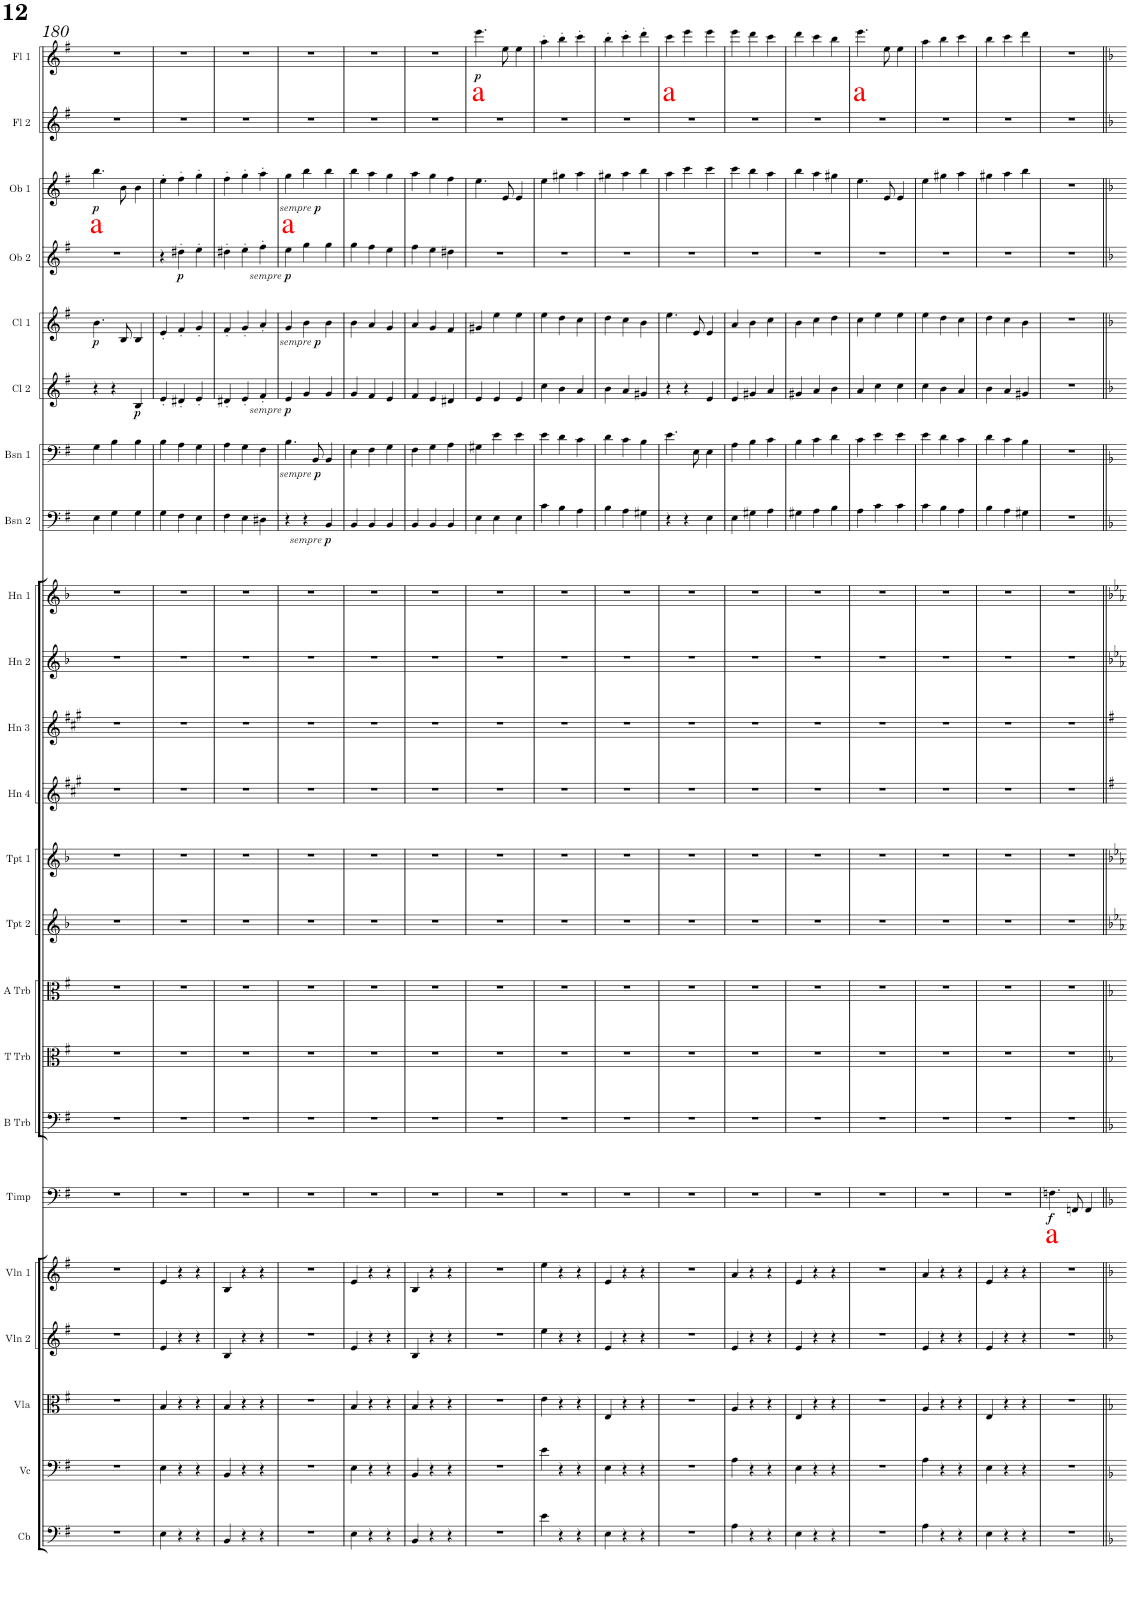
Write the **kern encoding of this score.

**kern	**kern	**kern	**kern	**kern	**kern	**text	**dynam	**kern	**kern	**kern	**kern	**kern	**kern	**kern	**kern	**kern	**kern	**dynam	**kern	**dynam	**kern	**dynam	**kern	**dynam	**kern	**dynam	**kern	**text	**dynam	**kern	**kern	**text	**dynam
*part23	*part22	*part21	*part20	*part19	*part18	*part18	*part18	*part17	*part16	*part15	*part14	*part13	*part12	*part11	*part10	*part9	*part8	*part8	*part7	*part7	*part6	*part6	*part5	*part5	*part4	*part4	*part3	*part3	*part3	*part2	*part1	*part1	*part1
*staff23	*staff22	*staff21	*staff20	*staff19	*staff18	*staff18	*staff18	*staff17	*staff16	*staff15	*staff14	*staff13	*staff12	*staff11	*staff10	*staff9	*staff8	*staff8	*staff7	*staff7	*staff6	*staff6	*staff5	*staff5	*staff4	*staff4	*staff3	*staff3	*staff3	*staff2	*staff1	*staff1	*staff1
*I"Contrabass	*I"Violoncello	*I"Viola	*I"Violin 2	*I"Violin 1	*I"F, F Timpani	*	*	*I"Bass Trombone	*I"Tenor Trombone	*I"Alto Trombone	*I"D Trumpet 2	*I"D Trumpet 1	*I"Bb (basso) Horn 4	*I"Bb (basso) Horn 3	*I"D Horn 2	*I"D Horn 1	*I"Bassoon 2	*	*I"Bassoon 1	*	*I"C Clarinet 2	*	*I"C Clarinet 1	*	*I"Oboe 2	*	*I"Oboe 1	*	*	*I"Flute 2	*I"Flute 1	*	*
*I'Cb	*I'Vc	*I'Vla	*I'Vln 2	*I'Vln 1	*I'Timp	*	*	*I'B Trb	*I'T Trb	*I'A Trb	*I'Tpt 2	*I'Tpt 1	*I'Hn 4	*I'Hn 3	*I'Hn 2	*I'Hn 1	*I'Bsn 2	*	*I'Bsn 1	*	*I'Cl 2	*	*I'Cl 1	*	*I'Ob 2	*	*I'Ob 1	*	*	*I'Fl 2	*I'Fl 1	*	*
!!LO:PB:g=z
*clefF4	*clefF4	*clefC3	*clefG2	*clefG2	*clefF4	*	*	*clefF4	*clefC3	*clefC3	*clefG2	*clefG2	*clefG2	*clefG2	*clefG2	*clefG2	*clefF4	*	*clefF4	*	*clefG2	*	*clefG2	*	*clefG2	*	*clefG2	*	*	*clefG2	*clefG2	*	*
*Trd7c12	*	*	*	*	*	*	*	*	*	*	*Trd-1c-2	*Trd-1c-2	*Trd8c14	*Trd8c14	*Trd6c10	*Trd6c10	*	*	*	*	*Trd1c2	*	*Trd1c2	*	*	*	*	*	*	*	*	*	*
*k[f#]	*k[f#]	*k[f#]	*k[f#]	*k[f#]	*k[f#]	*	*	*k[f#]	*k[f#]	*k[f#]	*k[b-]	*k[b-]	*k[f#c#g#]	*k[f#c#g#]	*k[b-]	*k[b-]	*k[f#]	*	*k[f#]	*	*k[f#]	*	*k[f#]	*	*k[f#]	*	*k[f#]	*	*	*k[f#]	*k[f#]	*	*
*M3/4	*M3/4	*M3/4	*M3/4	*M3/4	*M3/4	*	*	*M3/4	*M3/4	*M3/4	*M3/4	*M3/4	*M3/4	*M3/4	*M3/4	*M3/4	*M3/4	*	*M3/4	*	*M3/4	*	*M3/4	*	*M3/4	*	*M3/4	*	*	*M3/4	*M3/4	*	*
=180	=180	=180	=180	=180	=180	=180	=180	=180	=180	=180	=180	=180	=180	=180	=180	=180	=180	=180	=180	=180	=180	=180	=180	=180	=180	=180	=180	=180	=180	=180	=180	=180	=180
!	!	!	!	!	!	!	!	!	!	!	!	!	!	!	!	!	!	!	!	!	!	!	!	!LO:DY:b	!	!	!	!LO:LY:b:color=#FF0000	!LO:DY:b	!	!	!	!
2.r	2.r	2.r	2.r	2.r	2.r	.	.	2.r	2.r	2.r	2.r	2.r	2.r	2.r	2.r	2.r	4E'\	.	4G'\	.	4r	.	4.b\	p	2.r	.	4.bb\	a	p	2.r	2.r	.	.
.	.	.	.	.	.	.	.	.	.	.	.	.	.	.	.	.	4G'\	.	4B'\	.	4r	.	.	.	.	.	.	.	.	.	.	.	.
.	.	.	.	.	.	.	.	.	.	.	.	.	.	.	.	.	.	.	.	.	.	.	8B/	.	.	.	8b\	.	.	.	.	.	.
!	!	!	!	!	!	!	!	!	!	!	!	!	!	!	!	!	!	!	!	!	!	!LO:DY:b	!	!	!	!	!	!	!	!	!	!	!
.	.	.	.	.	.	.	.	.	.	.	.	.	.	.	.	.	4G'\	.	4B'\	.	4B/	p	4B/	.	.	.	4b\	.	.	.	.	.	.
=181	=181	=181	=181	=181	=181	=181	=181	=181	=181	=181	=181	=181	=181	=181	=181	=181	=181	=181	=181	=181	=181	=181	=181	=181	=181	=181	=181	=181	=181	=181	=181	=181	=181
4E\	4E\	4B/	4e/	4e/	2.r	.	.	2.r	2.r	2.r	2.r	2.r	2.r	2.r	2.r	2.r	4G'\	.	4B'\	.	4e'/	.	4e'/	.	4r	.	4ee'\	.	.	2.r	2.r	.	.
!	!	!	!	!	!	!	!	!	!	!	!	!	!	!	!	!	!	!	!	!	!	!	!	!	!	!LO:DY:b	!	!	!	!	!	!	!
4r	4r	4r	4r	4r	.	.	.	.	.	.	.	.	.	.	.	.	4F#'\	.	4A'\	.	4d#X'/	.	4f#'/	.	4dd#X'\	p	4ff#'\	.	.	.	.	.	.
4r	4r	4r	4r	4r	.	.	.	.	.	.	.	.	.	.	.	.	4E'\	.	4G'\	.	4e'/	.	4g'/	.	4ee'\	.	4gg'\	.	.	.	.	.	.
=182	=182	=182	=182	=182	=182	=182	=182	=182	=182	=182	=182	=182	=182	=182	=182	=182	=182	=182	=182	=182	=182	=182	=182	=182	=182	=182	=182	=182	=182	=182	=182	=182	=182
4BB/	4BB/	4B/	4B/	4B/	2.r	.	.	2.r	2.r	2.r	2.r	2.r	2.r	2.r	2.r	2.r	4F#'\	.	4A'\	.	4d#X'/	.	4f#'/	.	4dd#X'\	.	4ff#'\	.	.	2.r	2.r	.	.
4r	4r	4r	4r	4r	.	.	.	.	.	.	.	.	.	.	.	.	4E'\	.	4G'\	.	4e'/	.	4g'/	.	4ee'\	.	4gg'\	.	.	.	.	.	.
4r	4r	4r	4r	4r	.	.	.	.	.	.	.	.	.	.	.	.	4D#X'\	.	4F#'\	.	4f#'/	.	4a'/	.	4ff#'\	.	4aa'\	.	.	.	.	.	.
=183	=183	=183	=183	=183	=183	=183	=183	=183	=183	=183	=183	=183	=183	=183	=183	=183	=183	=183	=183	=183	=183	=183	=183	=183	=183	=183	=183	=183	=183	=183	=183	=183	=183
!	!	!	!	!	!	!	!	!	!	!	!	!	!	!	!	!	!	!	!	!LO:DY:b	!	!	!	!	!	!	!	!LO:LY:b:color=#FF0000	!	!	!	!	!
!	!	!	!	!	!	!	!	!	!	!	!	!	!	!	!	!	!	!	!	!LO:DY:n=1:b	!	!LO:DY:b	!	!	!	!	!	!	!	!	!	!	!
!	!	!	!	!	!	!	!	!	!	!	!	!	!	!	!	!	!	!	!	!	!	!LO:DY:n=1:b	!	!LO:DY:b	!	!	!	!	!	!	!	!	!
!	!	!	!	!	!	!	!	!	!	!	!	!	!	!	!	!	!	!	!	!	!	!	!	!LO:DY:n=1:b	!	!LO:DY:b	!	!	!	!	!	!	!
!	!	!	!	!	!	!	!	!	!	!	!	!	!	!	!	!	!	!	!	!	!	!	!	!	!	!LO:DY:n=1:b	!	!	!LO:DY:b	!	!	!	!
!	!	!	!	!	!	!	!	!	!	!	!	!	!	!	!	!	!	!	!	!	!	!	!	!	!	!	!	!	!LO:DY:n=1:b	!	!	!	!
2.r	2.r	2.r	2.r	2.r	2.r	.	.	2.r	2.r	2.r	2.r	2.r	2.r	2.r	2.r	2.r	4r	.	4.B\	other-dynamics p	4e'/	other-dynamics p	4g'/	other-dynamics p	4ee'\	other-dynamics p	4gg'\	a	other-dynamics p	2.r	2.r	.	.
.	.	.	.	.	.	.	.	.	.	.	.	.	.	.	.	.	4r	.	.	.	4g'/	.	4b'\	.	4gg'\	.	4bb'\	.	.	.	.	.	.
.	.	.	.	.	.	.	.	.	.	.	.	.	.	.	.	.	.	.	8BB/	.	.	.	.	.	.	.	.	.	.	.	.	.	.
!	!	!	!	!	!	!	!	!	!	!	!	!	!	!	!	!	!	!LO:DY:b	!	!	!	!	!	!	!	!	!	!	!	!	!	!	!
!	!	!	!	!	!	!	!	!	!	!	!	!	!	!	!	!	!	!LO:DY:n=1:b	!	!	!	!	!	!	!	!	!	!	!	!	!	!	!
.	.	.	.	.	.	.	.	.	.	.	.	.	.	.	.	.	4BB/	other-dynamics p	4BB/	.	4g'/	.	4b'\	.	4gg'\	.	4bb'\	.	.	.	.	.	.
=184	=184	=184	=184	=184	=184	=184	=184	=184	=184	=184	=184	=184	=184	=184	=184	=184	=184	=184	=184	=184	=184	=184	=184	=184	=184	=184	=184	=184	=184	=184	=184	=184	=184
4E\	4E\	4B/	4e/	4e/	2.r	.	.	2.r	2.r	2.r	2.r	2.r	2.r	2.r	2.r	2.r	4BB'/	.	4E'\	.	4g'/	.	4b'\	.	4gg'\	.	4bb'\	.	.	2.r	2.r	.	.
4r	4r	4r	4r	4r	.	.	.	.	.	.	.	.	.	.	.	.	4BB'/	.	4F#'\	.	4f#'/	.	4a'/	.	4ff#'\	.	4aa'\	.	.	.	.	.	.
4r	4r	4r	4r	4r	.	.	.	.	.	.	.	.	.	.	.	.	4BB'/	.	4G'\	.	4e'/	.	4g'/	.	4ee'\	.	4gg'\	.	.	.	.	.	.
=185	=185	=185	=185	=185	=185	=185	=185	=185	=185	=185	=185	=185	=185	=185	=185	=185	=185	=185	=185	=185	=185	=185	=185	=185	=185	=185	=185	=185	=185	=185	=185	=185	=185
4BB/	4BB/	4B/	4B/	4B/	2.r	.	.	2.r	2.r	2.r	2.r	2.r	2.r	2.r	2.r	2.r	4BB'/	.	4F#'\	.	4f#'/	.	4a'/	.	4ff#'\	.	4aa'\	.	.	2.r	2.r	.	.
4r	4r	4r	4r	4r	.	.	.	.	.	.	.	.	.	.	.	.	4BB'/	.	4G'\	.	4e'/	.	4g'/	.	4ee'\	.	4gg'\	.	.	.	.	.	.
4r	4r	4r	4r	4r	.	.	.	.	.	.	.	.	.	.	.	.	4BB'/	.	4A'\	.	4d#X'/	.	4f#'/	.	4dd#X'\	.	4ff#'\	.	.	.	.	.	.
=186	=186	=186	=186	=186	=186	=186	=186	=186	=186	=186	=186	=186	=186	=186	=186	=186	=186	=186	=186	=186	=186	=186	=186	=186	=186	=186	=186	=186	=186	=186	=186	=186	=186
!	!	!	!	!	!	!	!	!	!	!	!	!	!	!	!	!	!	!	!	!	!	!	!	!	!	!	!	!	!	!	!	!LO:LY:b:color=#FF0000	!LO:DY:b
2.r	2.r	2.r	2.r	2.r	2.r	.	.	2.r	2.r	2.r	2.r	2.r	2.r	2.r	2.r	2.r	4E'\	.	4G#X'\	.	4e'/	.	4g#X'/	.	2.r	.	4.ee\	.	.	2.r	4.eee\	a	p
.	.	.	.	.	.	.	.	.	.	.	.	.	.	.	.	.	4E'\	.	4e'\	.	4e'/	.	4ee'\	.	.	.	.	.	.	.	.	.	.
.	.	.	.	.	.	.	.	.	.	.	.	.	.	.	.	.	.	.	.	.	.	.	.	.	.	.	8e/	.	.	.	8ee\	.	.
.	.	.	.	.	.	.	.	.	.	.	.	.	.	.	.	.	4E'\	.	4e'\	.	4e'/	.	4ee'\	.	.	.	4e/	.	.	.	4ee\	.	.
=187	=187	=187	=187	=187	=187	=187	=187	=187	=187	=187	=187	=187	=187	=187	=187	=187	=187	=187	=187	=187	=187	=187	=187	=187	=187	=187	=187	=187	=187	=187	=187	=187	=187
4e\	4e\	4e\	4ee\	4ee\	2.r	.	.	2.r	2.r	2.r	2.r	2.r	2.r	2.r	2.r	2.r	4c'\	.	4e'\	.	4cc'\	.	4ee'\	.	2.r	.	4ee'\	.	.	2.r	4aa'\	.	.
4r	4r	4r	4r	4r	.	.	.	.	.	.	.	.	.	.	.	.	4B'\	.	4d'\	.	4b'\	.	4dd'\	.	.	.	4gg#X'\	.	.	.	4bb'\	.	.
4r	4r	4r	4r	4r	.	.	.	.	.	.	.	.	.	.	.	.	4A'\	.	4c'\	.	4a'/	.	4cc'\	.	.	.	4aa'\	.	.	.	4ccc'\	.	.
=188	=188	=188	=188	=188	=188	=188	=188	=188	=188	=188	=188	=188	=188	=188	=188	=188	=188	=188	=188	=188	=188	=188	=188	=188	=188	=188	=188	=188	=188	=188	=188	=188	=188
4E\	4E\	4E/	4e/	4e/	2.r	.	.	2.r	2.r	2.r	2.r	2.r	2.r	2.r	2.r	2.r	4B'\	.	4d'\	.	4b'\	.	4dd'\	.	2.r	.	4gg#X'\	.	.	2.r	4bb'\	.	.
4r	4r	4r	4r	4r	.	.	.	.	.	.	.	.	.	.	.	.	4A'\	.	4c'\	.	4a'/	.	4cc'\	.	.	.	4aa'\	.	.	.	4ccc'\	.	.
4r	4r	4r	4r	4r	.	.	.	.	.	.	.	.	.	.	.	.	4G#X'\	.	4B'\	.	4g#X'/	.	4b'\	.	.	.	4bb'\	.	.	.	4ddd'\	.	.
=189	=189	=189	=189	=189	=189	=189	=189	=189	=189	=189	=189	=189	=189	=189	=189	=189	=189	=189	=189	=189	=189	=189	=189	=189	=189	=189	=189	=189	=189	=189	=189	=189	=189
!	!	!	!	!	!	!	!	!	!	!	!	!	!	!	!	!	!	!	!	!	!	!	!	!	!	!	!	!	!	!	!	!LO:LY:b:color=#FF0000	!
2.r	2.r	2.r	2.r	2.r	2.r	.	.	2.r	2.r	2.r	2.r	2.r	2.r	2.r	2.r	2.r	4r	.	4.e\	.	4r	.	4.ee\	.	2.r	.	4aa'\	.	.	2.r	4ccc'\	a	.
.	.	.	.	.	.	.	.	.	.	.	.	.	.	.	.	.	4r	.	.	.	4r	.	.	.	.	.	4ccc'\	.	.	.	4eee'\	.	.
.	.	.	.	.	.	.	.	.	.	.	.	.	.	.	.	.	.	.	8E\	.	.	.	8e/	.	.	.	.	.	.	.	.	.	.
.	.	.	.	.	.	.	.	.	.	.	.	.	.	.	.	.	4E\	.	4E\	.	4e/	.	4e/	.	.	.	4ccc'\	.	.	.	4eee'\	.	.
=190	=190	=190	=190	=190	=190	=190	=190	=190	=190	=190	=190	=190	=190	=190	=190	=190	=190	=190	=190	=190	=190	=190	=190	=190	=190	=190	=190	=190	=190	=190	=190	=190	=190
4A\	4A\	4A/	4e/	4a/	2.r	.	.	2.r	2.r	2.r	2.r	2.r	2.r	2.r	2.r	2.r	4E'\	.	4A'\	.	4e'/	.	4a'/	.	2.r	.	4ccc'\	.	.	2.r	4eee'\	.	.
4r	4r	4r	4r	4r	.	.	.	.	.	.	.	.	.	.	.	.	4G#X'\	.	4B'\	.	4g#X'/	.	4b'\	.	.	.	4bb'\	.	.	.	4ddd'\	.	.
4r	4r	4r	4r	4r	.	.	.	.	.	.	.	.	.	.	.	.	4A'\	.	4c'\	.	4a'/	.	4cc'\	.	.	.	4aa'\	.	.	.	4ccc'\	.	.
=191	=191	=191	=191	=191	=191	=191	=191	=191	=191	=191	=191	=191	=191	=191	=191	=191	=191	=191	=191	=191	=191	=191	=191	=191	=191	=191	=191	=191	=191	=191	=191	=191	=191
4E\	4E\	4E/	4e/	4e/	2.r	.	.	2.r	2.r	2.r	2.r	2.r	2.r	2.r	2.r	2.r	4G#X'\	.	4B'\	.	4g#X'/	.	4b'\	.	2.r	.	4bb'\	.	.	2.r	4ddd'\	.	.
4r	4r	4r	4r	4r	.	.	.	.	.	.	.	.	.	.	.	.	4A'\	.	4c'\	.	4a'/	.	4cc'\	.	.	.	4aa'\	.	.	.	4ccc'\	.	.
4r	4r	4r	4r	4r	.	.	.	.	.	.	.	.	.	.	.	.	4B'\	.	4d'\	.	4b'\	.	4dd'\	.	.	.	4gg#X'\	.	.	.	4bb'\	.	.
=192	=192	=192	=192	=192	=192	=192	=192	=192	=192	=192	=192	=192	=192	=192	=192	=192	=192	=192	=192	=192	=192	=192	=192	=192	=192	=192	=192	=192	=192	=192	=192	=192	=192
!	!	!	!	!	!	!	!	!	!	!	!	!	!	!	!	!	!	!	!	!	!	!	!	!	!	!	!	!	!	!	!	!LO:LY:b:color=#FF0000	!
2.r	2.r	2.r	2.r	2.r	2.r	.	.	2.r	2.r	2.r	2.r	2.r	2.r	2.r	2.r	2.r	4A'\	.	4c'\	.	4a'/	.	4cc'\	.	2.r	.	4.ee\	.	.	2.r	4.eee\	a	.
.	.	.	.	.	.	.	.	.	.	.	.	.	.	.	.	.	4c'\	.	4e'\	.	4cc'\	.	4ee'\	.	.	.	.	.	.	.	.	.	.
.	.	.	.	.	.	.	.	.	.	.	.	.	.	.	.	.	.	.	.	.	.	.	.	.	.	.	8e/	.	.	.	8ee\	.	.
.	.	.	.	.	.	.	.	.	.	.	.	.	.	.	.	.	4c'\	.	4e'\	.	4cc'\	.	4ee'\	.	.	.	4e/	.	.	.	4ee\	.	.
=193	=193	=193	=193	=193	=193	=193	=193	=193	=193	=193	=193	=193	=193	=193	=193	=193	=193	=193	=193	=193	=193	=193	=193	=193	=193	=193	=193	=193	=193	=193	=193	=193	=193
4A\	4A\	4A/	4e/	4a/	2.r	.	.	2.r	2.r	2.r	2.r	2.r	2.r	2.r	2.r	2.r	4c'\	.	4e'\	.	4cc'\	.	4ee'\	.	2.r	.	4ee'\	.	.	2.r	4aa'\	.	.
4r	4r	4r	4r	4r	.	.	.	.	.	.	.	.	.	.	.	.	4B'\	.	4d'\	.	4b'\	.	4dd'\	.	.	.	4gg#X'\	.	.	.	4bb'\	.	.
4r	4r	4r	4r	4r	.	.	.	.	.	.	.	.	.	.	.	.	4A'\	.	4c'\	.	4a'/	.	4cc'\	.	.	.	4aa'\	.	.	.	4ccc'\	.	.
=194	=194	=194	=194	=194	=194	=194	=194	=194	=194	=194	=194	=194	=194	=194	=194	=194	=194	=194	=194	=194	=194	=194	=194	=194	=194	=194	=194	=194	=194	=194	=194	=194	=194
4E\	4E\	4E/	4e/	4e/	2.r	.	.	2.r	2.r	2.r	2.r	2.r	2.r	2.r	2.r	2.r	4B'\	.	4d'\	.	4b'\	.	4dd'\	.	2.r	.	4gg#X'\	.	.	2.r	4bb'\	.	.
4r	4r	4r	4r	4r	.	.	.	.	.	.	.	.	.	.	.	.	4A'\	.	4c'\	.	4a'/	.	4cc'\	.	.	.	4aa'\	.	.	.	4ccc'\	.	.
4r	4r	4r	4r	4r	.	.	.	.	.	.	.	.	.	.	.	.	4G#X'\	.	4B'\	.	4g#X'/	.	4b'\	.	.	.	4bb'\	.	.	.	4ddd'\	.	.
=195	=195	=195	=195	=195	=195	=195	=195	=195	=195	=195	=195	=195	=195	=195	=195	=195	=195	=195	=195	=195	=195	=195	=195	=195	=195	=195	=195	=195	=195	=195	=195	=195	=195
!	!	!	!	!	!	!LO:LY:b:color=#FF0000	!LO:DY:b	!	!	!	!	!	!	!	!	!	!	!	!	!	!	!	!	!	!	!	!	!	!	!	!	!	!
2.r	2.r	2.r	2.r	2.r	4.Fn\	a	f	2.r	2.r	2.r	2.r	2.r	2.r	2.r	2.r	2.r	2.r	.	2.r	.	2.r	.	2.r	.	2.r	.	2.r	.	.	2.r	2.r	.	.
.	.	.	.	.	8FFn/	.	.	.	.	.	.	.	.	.	.	.	.	.	.	.	.	.	.	.	.	.	.	.	.	.	.	.	.
.	.	.	.	.	4FF/	.	.	.	.	.	.	.	.	.	.	.	.	.	.	.	.	.	.	.	.	.	.	.	.	.	.	.	.
=||	=||	=||	=||	=||	=||	=||	=||	=||	=||	=||	=||	=||	=||	=||	=||	=||	=||	=||	=||	=||	=||	=||	=||	=||	=||	=||	=||	=||	=||	=||	=||	=||	=||
*-	*-	*-	*-	*-	*-	*-	*-	*-	*-	*-	*-	*-	*-	*-	*-	*-	*-	*-	*-	*-	*-	*-	*-	*-	*-	*-	*-	*-	*-	*-	*-	*-	*-
